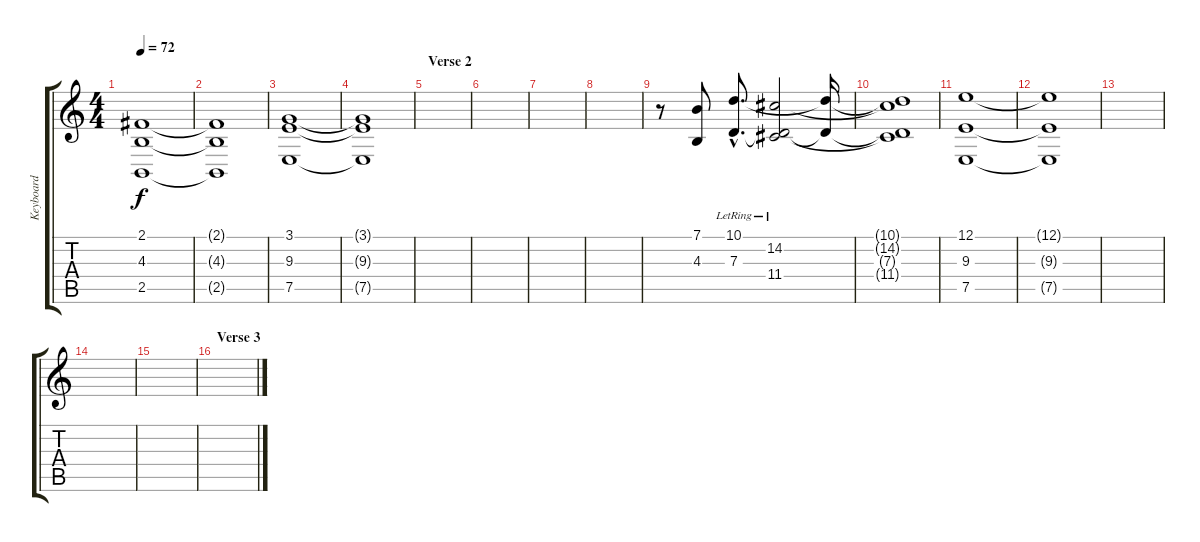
\track ("Keyboard" "Keyboard") {instrument stringensemble1}
\staff {score tabs}
\tuning (E4 B3 G3 D3 A2 E2) {hide}
\ts (4 4)
\tempo 72
\clef g2
\ks c
(2.1 4.3 2.5).1{dy f} |
(2.1{t} 4.3{t} 2.5{t}).1 |
(3.1 9.3 7.5).1 |
(3.1{t} 9.3{t} 7.5{t}).1 |
\section ("" "Verse 2")
|
|
|
|
r.8 (7.1 4.3).8 (10.1{hac lr} 7.3{hac lr}).8{d} (14.2{lr} 7.3{t} 11.4{lr}).2 (10.1{t} 7.3{t}).16 |
(10.1{t} 14.2{t} 7.3{t} 11.4{t}).1 |
(12.1 9.3 7.5).1 |
(12.1{t} 9.3{t} 7.5{t}).1 |
|
|
|
\section ("" "Verse 3")
